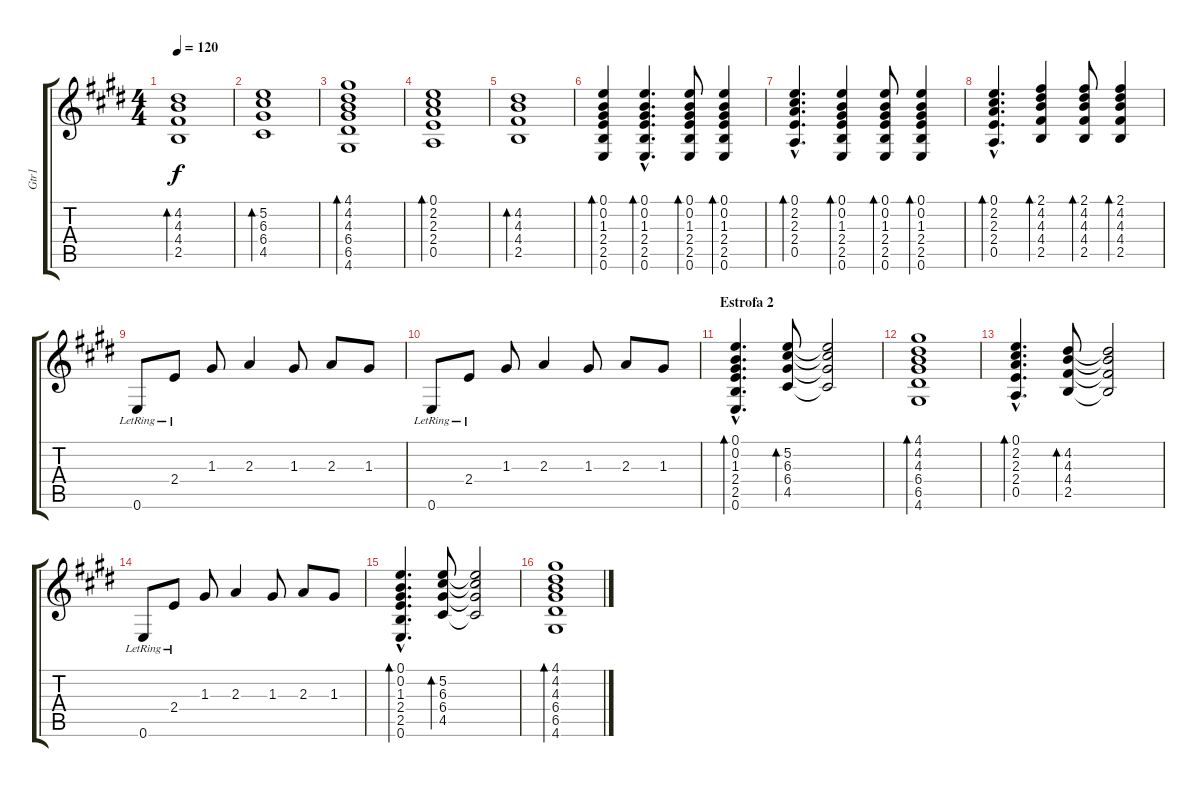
\track ("Gtr1" "Gtr1") {instrument acousticguitarsteel}
\staff {score tabs}
\tuning (E4 B3 G3 D3 A2 E2) {hide}
\ts (4 4)
\tempo 120
\clef g2
\ks e
(4.2 4.3 4.4 2.5).1{bd 60 dy f} |
(5.2 6.3 6.4 4.5).1{bd 60} |
(4.1 4.2 4.3 6.4 6.5 4.6).1{bd 60} |
(0.1 2.2 2.3 2.4 0.5).1{bd 60} |
(4.2 4.3 4.4 2.5).1{bd 60} |
(0.1 0.2 1.3 2.4 2.5 0.6).4{bd 60} (0.1{hac} 0.2{hac} 1.3{hac} 2.4{hac} 2.5{hac} 0.6{hac}).4{d bd 60} (0.1 0.2 1.3 2.4 2.5 0.6).8{bd 60} (0.1 0.2 1.3 2.4 2.5 0.6).4{bd 60} |
(0.1{hac} 2.2{hac} 2.3{hac} 2.4{hac} 0.5{hac}).4{d bd 60} (0.1 0.2 1.3 2.4 2.5 0.6).4{bd 60} (0.1 0.2 1.3 2.4 2.5 0.6).8{bd 60} (0.1 0.2 1.3 2.4 2.5 0.6).4{bd 60} |
(0.1{hac} 2.2{hac} 2.3{hac} 2.4{hac} 0.5{hac}).4{d bd 60} (2.1 4.2 4.3 4.4 2.5).4{bd 60} (2.1 4.2 4.3 4.4 2.5).8{bd 60} (2.1 4.2 4.3 4.4 2.5).4{bd 60} |
0.6{lr}.8 2.4{lr}.8 1.3.8 2.3.4 1.3.8 2.3.8 1.3.8 |
0.6{lr}.8 2.4{lr}.8 1.3.8 2.3.4 1.3.8 2.3.8 1.3.8 |
\section ("" "Estrofa 2")
(0.1{hac} 0.2{hac} 1.3{hac} 2.4{hac} 2.5{hac} 0.6{hac}).4{d bd 60} (5.2 6.3 6.4 4.5).8{bd 60} (5.2{t} 6.3{t} 6.4{t} 4.5{t}).2 |
(4.1 4.2 4.3 6.4 6.5 4.6).1{bd 60} |
(0.1{hac} 2.2{hac} 2.3{hac} 2.4{hac} 0.5{hac}).4{d bd 60} (4.2 4.3 4.4 2.5).8{bd 60} (4.2{t} 4.3{t} 4.4{t} 2.5{t}).2 |
0.6{lr}.8 2.4{lr}.8 1.3.8 2.3.4 1.3.8 2.3.8 1.3.8 |
(0.1{hac} 0.2{hac} 1.3{hac} 2.4{hac} 2.5{hac} 0.6{hac}).4{d bd 60} (5.2 6.3 6.4 4.5).8{bd 60} (5.2{t} 6.3{t} 6.4{t} 4.5{t}).2 |
(4.1 4.2 4.3 6.4 6.5 4.6).1{bd 60}
